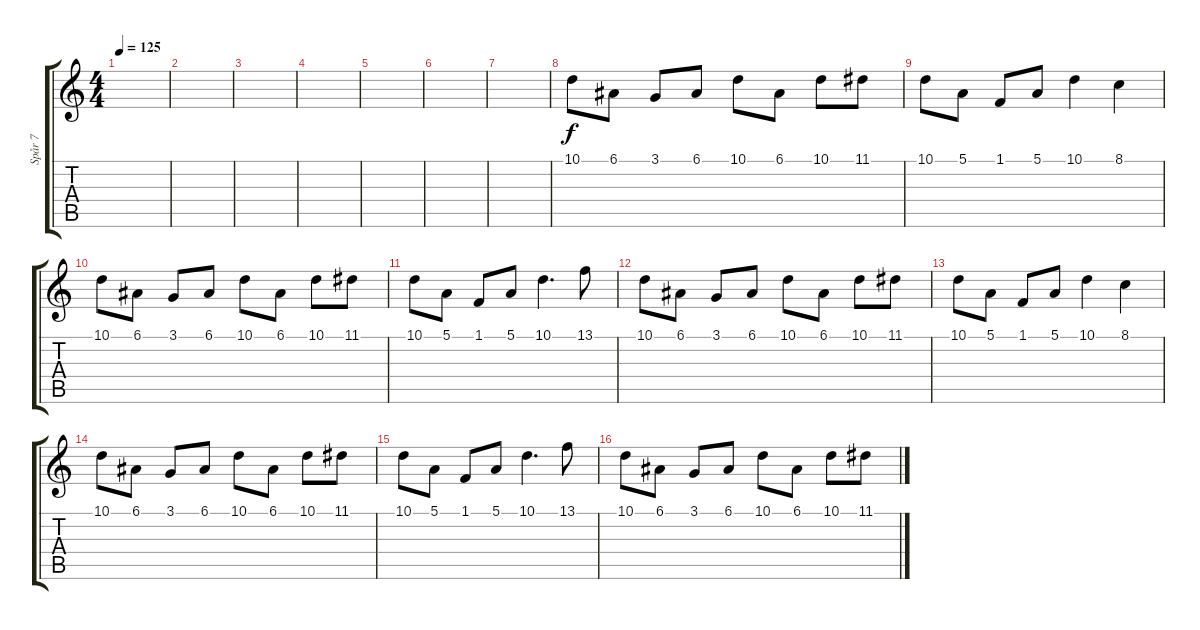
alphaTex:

\track ("Spår 7" "Spår 7") {instrument fx8scifi}
\staff {score tabs}
\tuning (E4 B3 G3 D3 A2 E2) {hide}
\ts (4 4)
\tempo 125
\clef g2
\ks c
|
|
|
|
|
|
|
10.1.8 6.1.8 3.1.8 6.1.8 10.1.8 6.1.8 10.1.8 11.1.8 |
10.1.8 5.1.8 1.1.8 5.1.8 10.1.4 8.1.4 |
10.1.8 6.1.8 3.1.8 6.1.8 10.1.8 6.1.8 10.1.8 11.1.8 |
10.1.8 5.1.8 1.1.8 5.1.8 10.1.4{d} 13.1.8 |
10.1.8 6.1.8 3.1.8 6.1.8 10.1.8 6.1.8 10.1.8 11.1.8 |
10.1.8 5.1.8 1.1.8 5.1.8 10.1.4 8.1.4 |
10.1.8 6.1.8 3.1.8 6.1.8 10.1.8 6.1.8 10.1.8 11.1.8 |
10.1.8 5.1.8 1.1.8 5.1.8 10.1.4{d} 13.1.8 |
10.1.8 6.1.8 3.1.8 6.1.8 10.1.8 6.1.8 10.1.8 11.1.8
